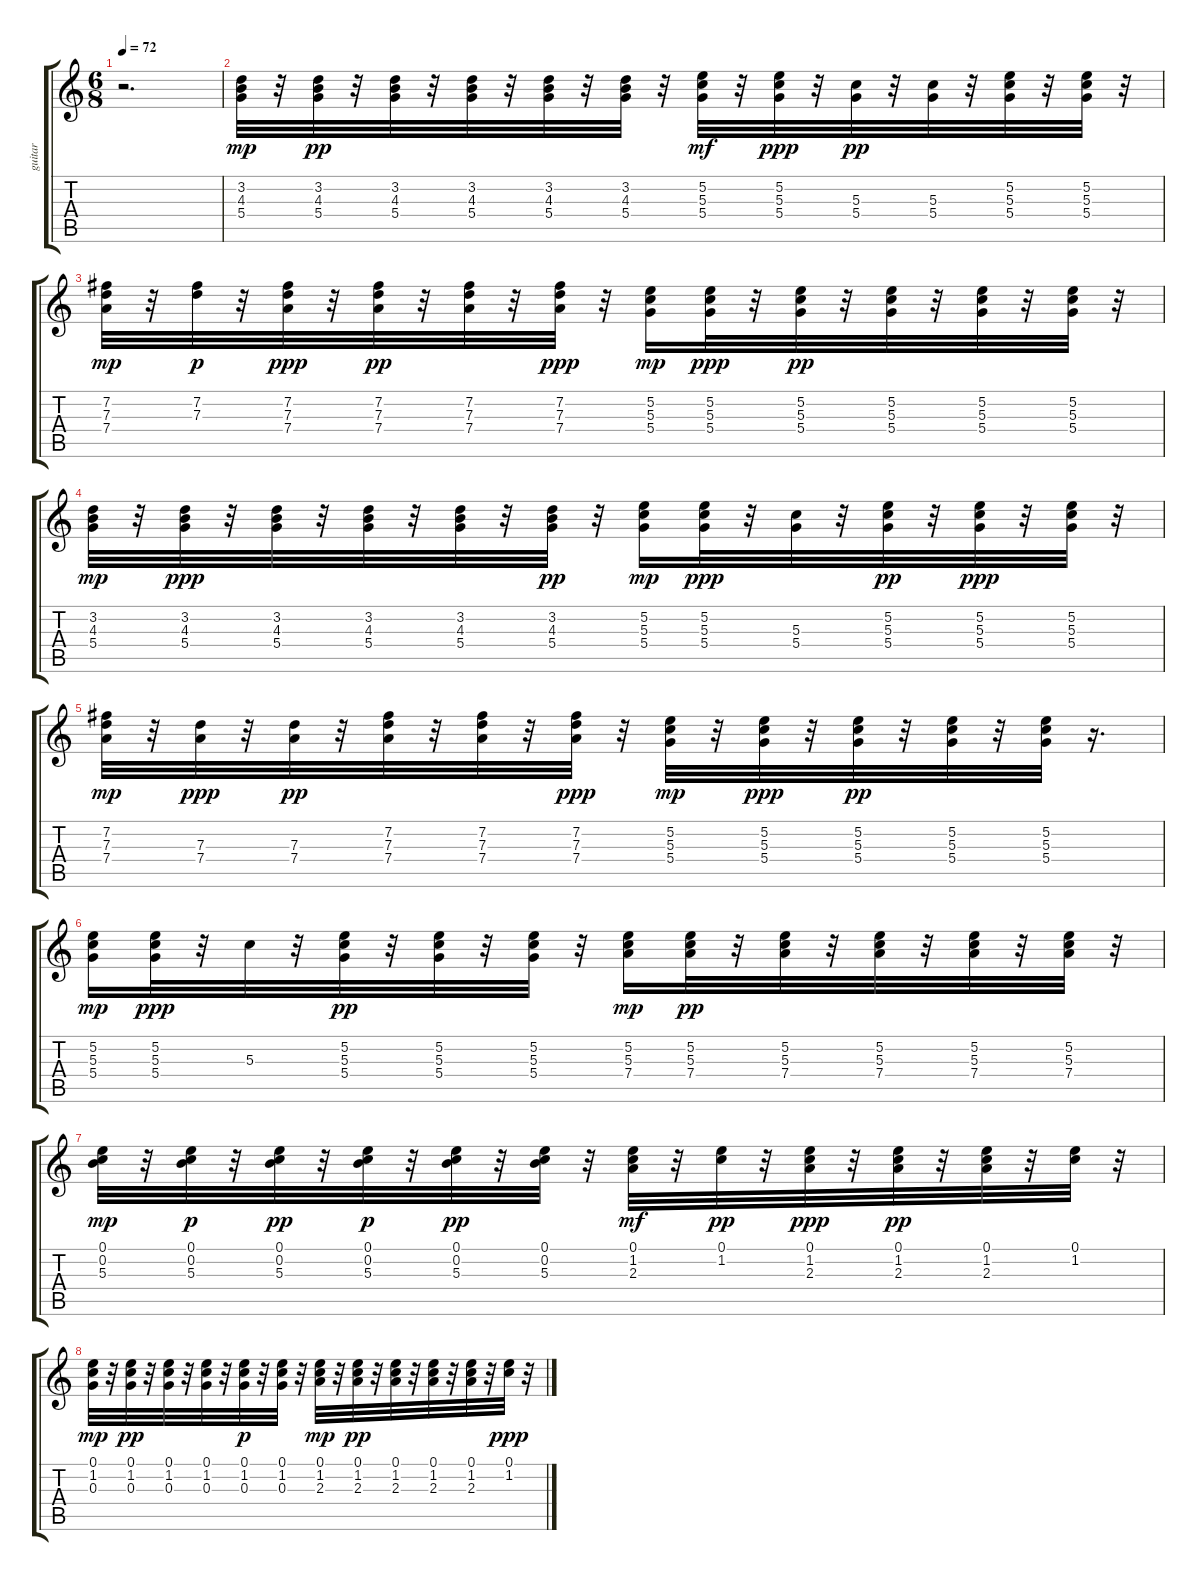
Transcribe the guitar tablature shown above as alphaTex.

\track ("guitar" "guitar") {instrument acousticguitarsteel}
\staff {score tabs}
\tuning (E4 B3 G3 D3 A2 E2) {hide}
\ts (6 8)
\tempo 72
\clef g2
\ks c
r.2{d dy pp} |
(3.2 4.3 5.4).32{dy mp} r.32 (3.2 4.3 5.4).32{dy pp} r.32 (3.2 4.3 5.4).32 r.32 (3.2 4.3 5.4).32 r.32 (3.2 4.3 5.4).32 r.32 (3.2 4.3 5.4).32 r.32 (5.2 5.3 5.4).32{dy mf} r.32 (5.2 5.3 5.4).32{dy ppp} r.32 (5.3 5.4).32{dy pp} r.32 (5.3 5.4).32 r.32 (5.2 5.3 5.4).32 r.32 (5.2 5.3 5.4).32 r.32 |
(7.2 7.3 7.4).32{dy mp} r.32 (7.2 7.3).32{dy p} r.32 (7.2 7.3 7.4).32{dy ppp} r.32 (7.2 7.3 7.4).32{dy pp} r.32 (7.2 7.3 7.4).32 r.32 (7.2 7.3 7.4).32{dy ppp} r.32 (5.2 5.3 5.4).16{dy mp} (5.2 5.3 5.4).32{dy ppp} r.32 (5.2 5.3 5.4).32{dy pp} r.32 (5.2 5.3 5.4).32 r.32 (5.2 5.3 5.4).32 r.32 (5.2 5.3 5.4).32 r.32 |
(3.2 4.3 5.4).32{dy mp} r.32 (3.2 4.3 5.4).32{dy ppp} r.32 (3.2 4.3 5.4).32 r.32 (3.2 4.3 5.4).32 r.32 (3.2 4.3 5.4).32 r.32 (3.2 4.3 5.4).32{dy pp} r.32 (5.2 5.3 5.4).16{dy mp} (5.2 5.3 5.4).32{dy ppp} r.32 (5.3 5.4).32 r.32 (5.2 5.3 5.4).32{dy pp} r.32 (5.2 5.3 5.4).32{dy ppp} r.32 (5.2 5.3 5.4).32 r.32 |
(7.2 7.3 7.4).32{dy mp} r.32 (7.3 7.4).32{dy ppp} r.32 (7.3 7.4).32{dy pp} r.32 (7.2 7.3 7.4).32 r.32 (7.2 7.3 7.4).32 r.32 (7.2 7.3 7.4).32{dy ppp} r.32 (5.2 5.3 5.4).32{dy mp} r.32 (5.2 5.3 5.4).32{dy ppp} r.32 (5.2 5.3 5.4).32{dy pp} r.32 (5.2 5.3 5.4).32 r.32 (5.2 5.3 5.4).32 r.16{d} |
(5.2 5.3 5.4).16{dy mp} (5.2 5.3 5.4).32{dy ppp} r.32 5.3.32 r.32 (5.2 5.3 5.4).32{dy pp} r.32 (5.2 5.3 5.4).32 r.32 (5.2 5.3 5.4).32 r.32 (5.2 5.3 7.4).16{dy mp} (5.2 5.3 7.4).32{dy pp} r.32 (5.2 5.3 7.4).32 r.32 (5.2 5.3 7.4).32 r.32 (5.2 5.3 7.4).32 r.32 (5.2 5.3 7.4).32 r.32 |
(0.1 0.2 5.3).32{dy mp} r.32 (0.1 0.2 5.3).32{dy p} r.32 (0.1 0.2 5.3).32{dy pp} r.32 (0.1 0.2 5.3).32{dy p} r.32 (0.1 0.2 5.3).32{dy pp} r.32 (0.1 0.2 5.3).32 r.32 (0.1 1.2 2.3).32{dy mf} r.32 (0.1 1.2).32{dy pp} r.32 (0.1 1.2 2.3).32{dy ppp} r.32 (0.1 1.2 2.3).32{dy pp} r.32 (0.1 1.2 2.3).32 r.32 (0.1 1.2).32 r.32 |
(0.1 1.2 0.3).32{dy mp} r.32 (0.1 1.2 0.3).32{dy pp} r.32 (0.1 1.2 0.3).32 r.32 (0.1 1.2 0.3).32 r.32 (0.1 1.2 0.3).32{dy p} r.32 (0.1 1.2 0.3).32 r.32 (0.1 1.2 2.3).32{dy mp} r.32 (0.1 1.2 2.3).32{dy pp} r.32 (0.1 1.2 2.3).32 r.32 (0.1 1.2 2.3).32 r.32 (0.1 1.2 2.3).32 r.32 (0.1 1.2).32{dy ppp} r.32
